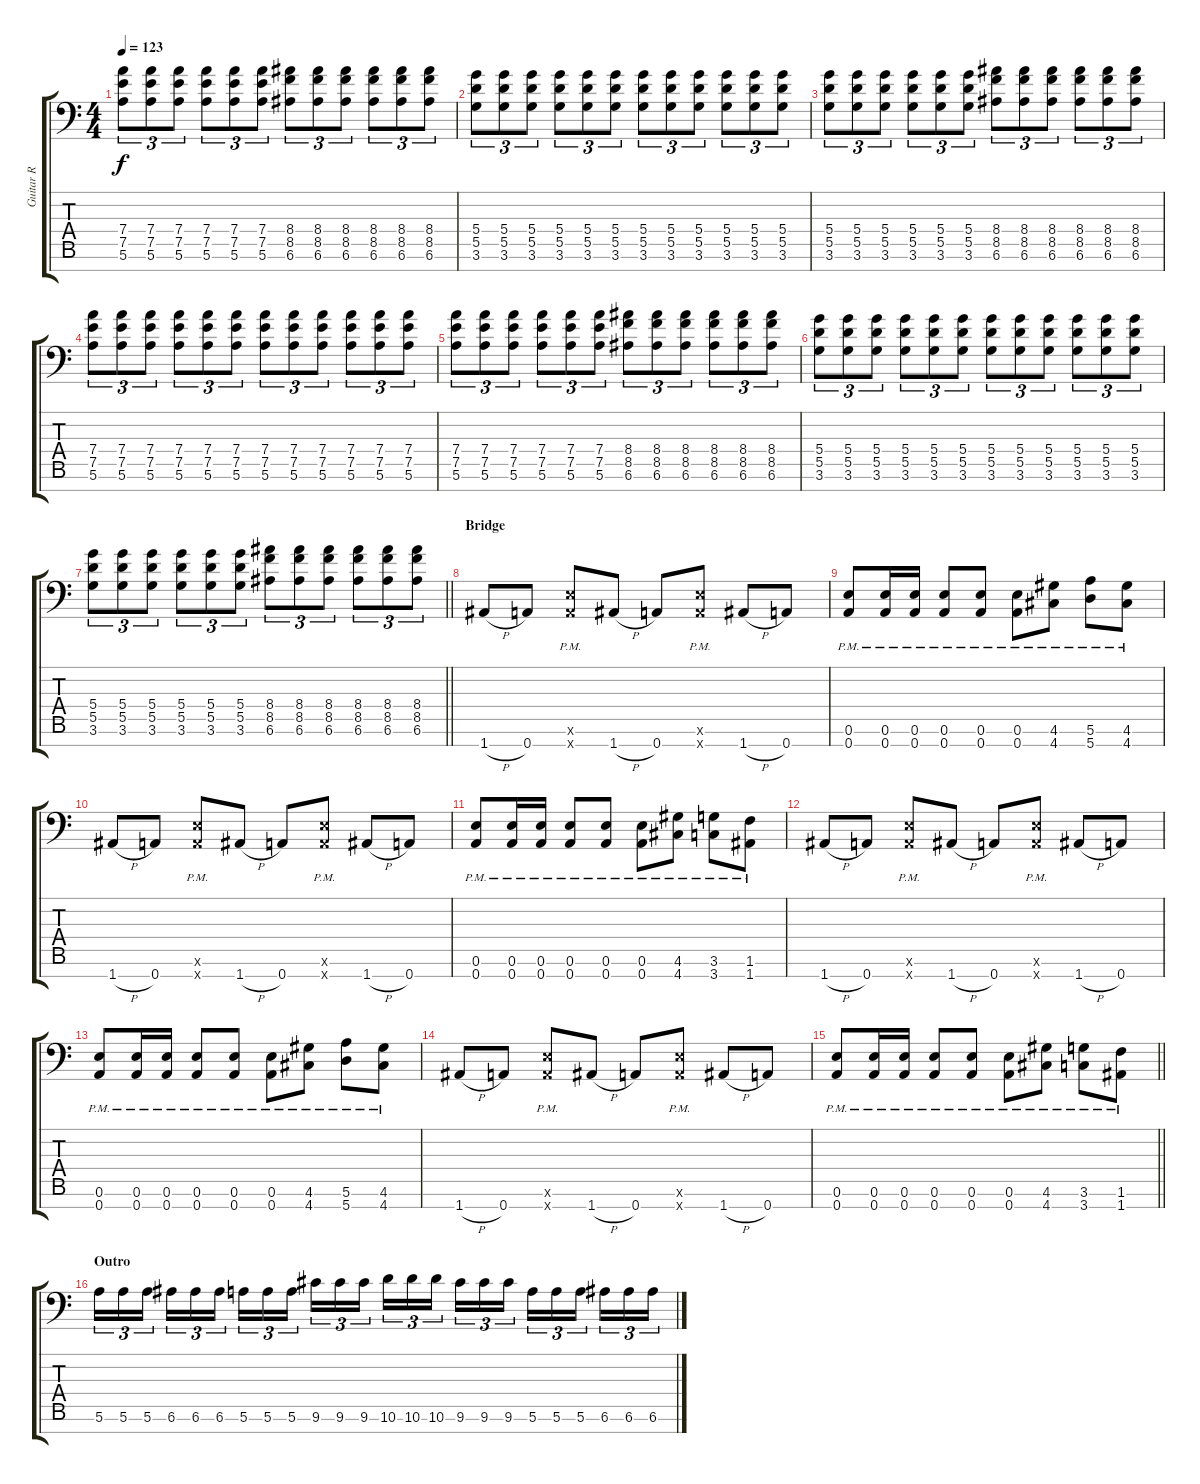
\track ("Guitar R" "Guitar R") {instrument overdrivenguitar}
\staff {score tabs}
\tuning (E4 B3 G3 D3 A2 E2 A1) {hide}
\ts (4 4)
\tempo 123
\clef f4
\ks c
(7.4 7.5 5.6).8{tu (3 2) dy f} (7.4 7.5 5.6).8{tu (3 2)} (7.4 7.5 5.6).8{tu (3 2)} (7.4 7.5 5.6).8{tu (3 2)} (7.4 7.5 5.6).8{tu (3 2)} (7.4 7.5 5.6).8{tu (3 2)} (8.4 8.5 6.6).8{tu (3 2)} (8.4 8.5 6.6).8{tu (3 2)} (8.4 8.5 6.6).8{tu (3 2)} (8.4 8.5 6.6).8{tu (3 2)} (8.4 8.5 6.6).8{tu (3 2)} (8.4 8.5 6.6).8{tu (3 2)} |
(5.4 5.5 3.6).8{tu (3 2)} (5.4 5.5 3.6).8{tu (3 2)} (5.4 5.5 3.6).8{tu (3 2)} (5.4 5.5 3.6).8{tu (3 2)} (5.4 5.5 3.6).8{tu (3 2)} (5.4 5.5 3.6).8{tu (3 2)} (5.4 5.5 3.6).8{tu (3 2)} (5.4 5.5 3.6).8{tu (3 2)} (5.4 5.5 3.6).8{tu (3 2)} (5.4 5.5 3.6).8{tu (3 2)} (5.4 5.5 3.6).8{tu (3 2)} (5.4 5.5 3.6).8{tu (3 2)} |
(5.4 5.5 3.6).8{tu (3 2)} (5.4 5.5 3.6).8{tu (3 2)} (5.4 5.5 3.6).8{tu (3 2)} (5.4 5.5 3.6).8{tu (3 2)} (5.4 5.5 3.6).8{tu (3 2)} (5.4 5.5 3.6).8{tu (3 2)} (8.4 8.5 6.6).8{tu (3 2)} (8.4 8.5 6.6).8{tu (3 2)} (8.4 8.5 6.6).8{tu (3 2)} (8.4 8.5 6.6).8{tu (3 2)} (8.4 8.5 6.6).8{tu (3 2)} (8.4 8.5 6.6).8{tu (3 2)} |
(7.4 7.5 5.6).8{tu (3 2)} (7.4 7.5 5.6).8{tu (3 2)} (7.4 7.5 5.6).8{tu (3 2)} (7.4 7.5 5.6).8{tu (3 2)} (7.4 7.5 5.6).8{tu (3 2)} (7.4 7.5 5.6).8{tu (3 2)} (7.4 7.5 5.6).8{tu (3 2)} (7.4 7.5 5.6).8{tu (3 2)} (7.4 7.5 5.6).8{tu (3 2)} (7.4 7.5 5.6).8{tu (3 2)} (7.4 7.5 5.6).8{tu (3 2)} (7.4 7.5 5.6).8{tu (3 2)} |
(7.4 7.5 5.6).8{tu (3 2)} (7.4 7.5 5.6).8{tu (3 2)} (7.4 7.5 5.6).8{tu (3 2)} (7.4 7.5 5.6).8{tu (3 2)} (7.4 7.5 5.6).8{tu (3 2)} (7.4 7.5 5.6).8{tu (3 2)} (8.4 8.5 6.6).8{tu (3 2)} (8.4 8.5 6.6).8{tu (3 2)} (8.4 8.5 6.6).8{tu (3 2)} (8.4 8.5 6.6).8{tu (3 2)} (8.4 8.5 6.6).8{tu (3 2)} (8.4 8.5 6.6).8{tu (3 2)} |
(5.4 5.5 3.6).8{tu (3 2)} (5.4 5.5 3.6).8{tu (3 2)} (5.4 5.5 3.6).8{tu (3 2)} (5.4 5.5 3.6).8{tu (3 2)} (5.4 5.5 3.6).8{tu (3 2)} (5.4 5.5 3.6).8{tu (3 2)} (5.4 5.5 3.6).8{tu (3 2)} (5.4 5.5 3.6).8{tu (3 2)} (5.4 5.5 3.6).8{tu (3 2)} (5.4 5.5 3.6).8{tu (3 2)} (5.4 5.5 3.6).8{tu (3 2)} (5.4 5.5 3.6).8{tu (3 2)} |
\barLineRight lightlight
(5.4 5.5 3.6).8{tu (3 2)} (5.4 5.5 3.6).8{tu (3 2)} (5.4 5.5 3.6).8{tu (3 2)} (5.4 5.5 3.6).8{tu (3 2)} (5.4 5.5 3.6).8{tu (3 2)} (5.4 5.5 3.6).8{tu (3 2)} (8.4 8.5 6.6).8{tu (3 2)} (8.4 8.5 6.6).8{tu (3 2)} (8.4 8.5 6.6).8{tu (3 2)} (8.4 8.5 6.6).8{tu (3 2)} (8.4 8.5 6.6).8{tu (3 2)} (8.4 8.5 6.6).8{tu (3 2)} |
\section ("" "Bridge")
1.7{h}.8 0.7.8 (0.6{x} 0.7{pm x}).8 1.7{h}.8 0.7.8 (0.6{x} 0.7{pm x}).8 1.7{h}.8 0.7.8 |
(0.6{pm} 0.7{pm}).8 (0.6{pm} 0.7{pm}).16 (0.6{pm} 0.7{pm}).16 (0.6{pm} 0.7{pm}).8 (0.6{pm} 0.7{pm}).8 (0.6{pm} 0.7{pm}).8 (4.6{pm} 4.7{pm}).8 (5.6{pm} 5.7{pm}).8 (4.6{pm} 4.7{pm}).8 |
1.7{h}.8 0.7.8 (0.6{x} 0.7{pm x}).8 1.7{h}.8 0.7.8 (0.6{x} 0.7{pm x}).8 1.7{h}.8 0.7.8 |
(0.6{pm} 0.7{pm}).8 (0.6{pm} 0.7{pm}).16 (0.6{pm} 0.7{pm}).16 (0.6{pm} 0.7{pm}).8 (0.6{pm} 0.7{pm}).8 (0.6{pm} 0.7{pm}).8 (4.6{pm} 4.7{pm}).8 (3.6{pm} 3.7{pm}).8 (1.6{pm} 1.7{pm}).8 |
1.7{h}.8 0.7.8 (0.6{x} 0.7{pm x}).8 1.7{h}.8 0.7.8 (0.6{x} 0.7{pm x}).8 1.7{h}.8 0.7.8 |
(0.6{pm} 0.7{pm}).8 (0.6{pm} 0.7{pm}).16 (0.6{pm} 0.7{pm}).16 (0.6{pm} 0.7{pm}).8 (0.6{pm} 0.7{pm}).8 (0.6{pm} 0.7{pm}).8 (4.6{pm} 4.7{pm}).8 (5.6{pm} 5.7{pm}).8 (4.6{pm} 4.7{pm}).8 |
1.7{h}.8 0.7.8 (0.6{x} 0.7{pm x}).8 1.7{h}.8 0.7.8 (0.6{x} 0.7{pm x}).8 1.7{h}.8 0.7.8 |
\barLineRight lightlight
(0.6{pm} 0.7{pm}).8 (0.6{pm} 0.7{pm}).16 (0.6{pm} 0.7{pm}).16 (0.6{pm} 0.7{pm}).8 (0.6{pm} 0.7{pm}).8 (0.6{pm} 0.7{pm}).8 (4.6{pm} 4.7{pm}).8 (3.6{pm} 3.7{pm}).8 (1.6{pm} 1.7{pm}).8 |
\section ("" "Outro")
5.6.16{tu (3 2)} 5.6.16{tu (3 2)} 5.6.16{tu (3 2) beam splitsecondary} 6.6.16{tu (3 2)} 6.6.16{tu (3 2)} 6.6.16{tu (3 2)} 5.6.16{tu (3 2)} 5.6.16{tu (3 2)} 5.6.16{tu (3 2) beam splitsecondary} 9.6.16{tu (3 2)} 9.6.16{tu (3 2)} 9.6.16{tu (3 2)} 10.6.16{tu (3 2)} 10.6.16{tu (3 2)} 10.6.16{tu (3 2) beam splitsecondary} 9.6.16{tu (3 2)} 9.6.16{tu (3 2)} 9.6.16{tu (3 2)} 5.6.16{tu (3 2)} 5.6.16{tu (3 2)} 5.6.16{tu (3 2) beam splitsecondary} 6.6.16{tu (3 2)} 6.6.16{tu (3 2)} 6.6.16{tu (3 2)}
